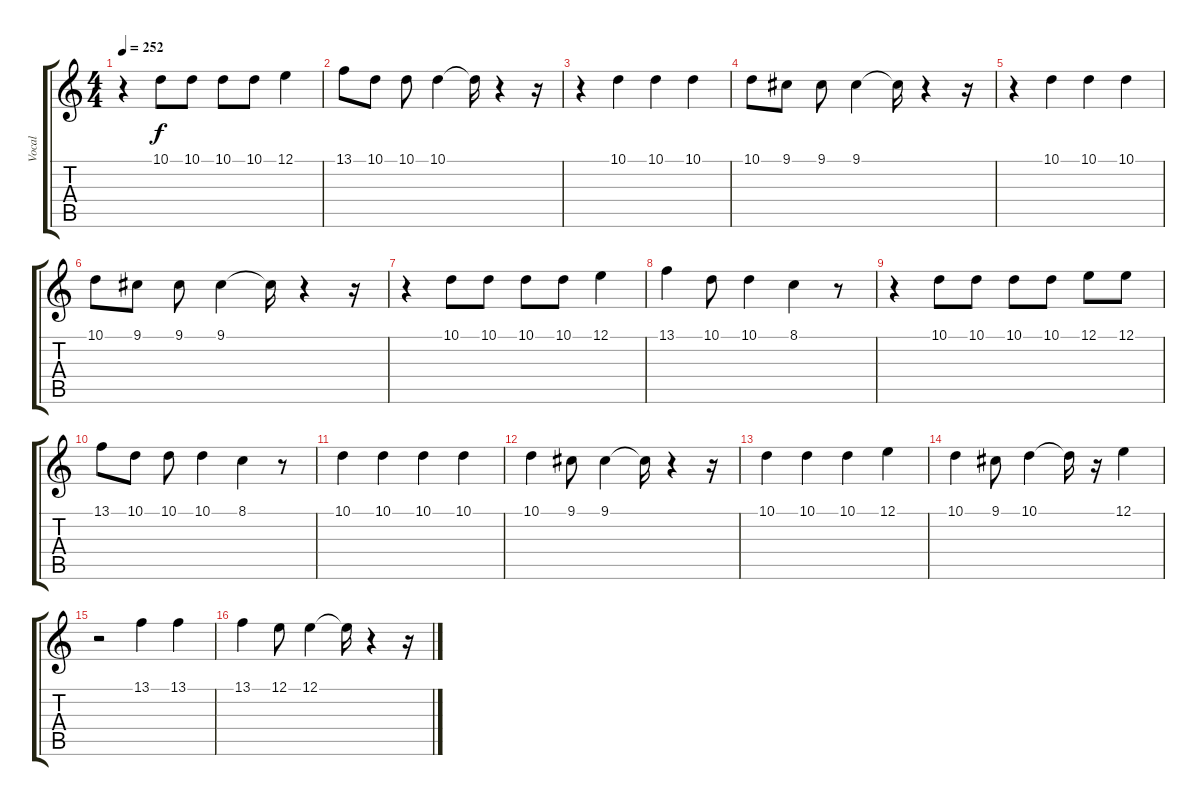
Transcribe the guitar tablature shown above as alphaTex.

\track ("Vocal" "Vocal") {instrument altosax}
\staff {score tabs}
\tuning (E4 B3 G3 D3 A2 E2) {hide}
\ts (4 4)
\tempo 252
\clef g2
\ks c
r.4{dy f} 10.1.8 10.1.8 10.1.8 10.1.8 12.1.4 |
13.1.8 10.1.8 10.1.8 10.1.4 10.1{t}.16 r.4 r.16 |
r.4 10.1.4 10.1.4 10.1.4 |
10.1.8 9.1.8 9.1.8 9.1.4 9.1{t}.16 r.4 r.16 |
r.4 10.1.4 10.1.4 10.1.4 |
10.1.8 9.1.8 9.1.8 9.1.4 9.1{t}.16 r.4 r.16 |
r.4 10.1.8 10.1.8 10.1.8 10.1.8 12.1.4 |
13.1.4 10.1.8 10.1.4 8.1.4 r.8 |
r.4 10.1.8 10.1.8 10.1.8 10.1.8 12.1.8 12.1.8 |
13.1.8 10.1.8 10.1.8 10.1.4 8.1.4 r.8 |
10.1.4 10.1.4 10.1.4 10.1.4 |
10.1.4 9.1.8 9.1.4 9.1{t}.16 r.4 r.16 |
10.1.4 10.1.4 10.1.4 12.1.4 |
10.1.4 9.1.8 10.1.4 10.1{t}.16 r.16 12.1.4 |
r.2 13.1.4 13.1.4 |
13.1.4 12.1.8 12.1.4 12.1{t}.16 r.4 r.16
